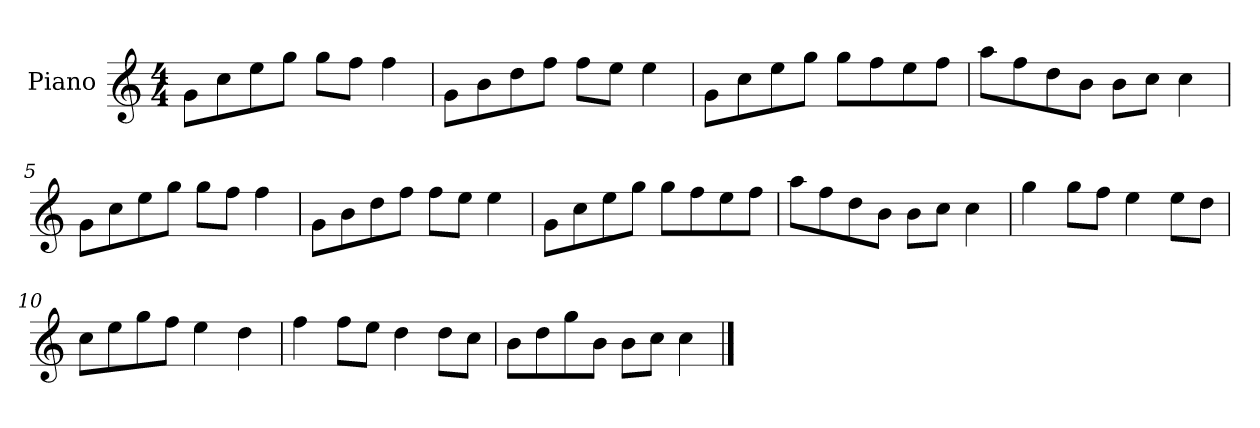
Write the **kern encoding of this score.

**kern
*part1
*staff1
*I"Piano
*I'P-no
*clefG2
*k[]
*M4/4
*MM90
=1
8g\L
8cc\
8ee\
8gg\J
8gg\L
8ff\J
4ff\
=2
8g\L
8b\
8dd\
8ff\J
8ff\L
8ee\J
4ee\
=3
8g\L
8cc\
8ee\
8gg\J
8gg\L
8ff\
8ee\
8ff\J
=4
8aa\L
8ff\
8dd\
8b\J
8b\L
8cc\J
4cc\
=5
8g\L
8cc\
8ee\
8gg\J
8gg\L
8ff\J
4ff\
!!LO:LB:g=z
=6
8g\L
8b\
8dd\
8ff\J
8ff\L
8ee\J
4ee\
=7
8g\L
8cc\
8ee\
8gg\J
8gg\L
8ff\
8ee\
8ff\J
=8
8aa\L
8ff\
8dd\
8b\J
8b\L
8cc\J
4cc\
=9
4gg\
8gg\L
8ff\J
4ee\
8ee\L
8dd\J
=10
8cc\L
8ee\
8gg\
8ff\J
4ee\
4dd\
=11
4ff\
8ff\L
8ee\J
4dd\
8dd\L
8cc\J
!!LO:LB:g=z
=12
8b\L
8dd\
8gg\
8b\J
8b\L
8cc\J
4cc\
==
*-
